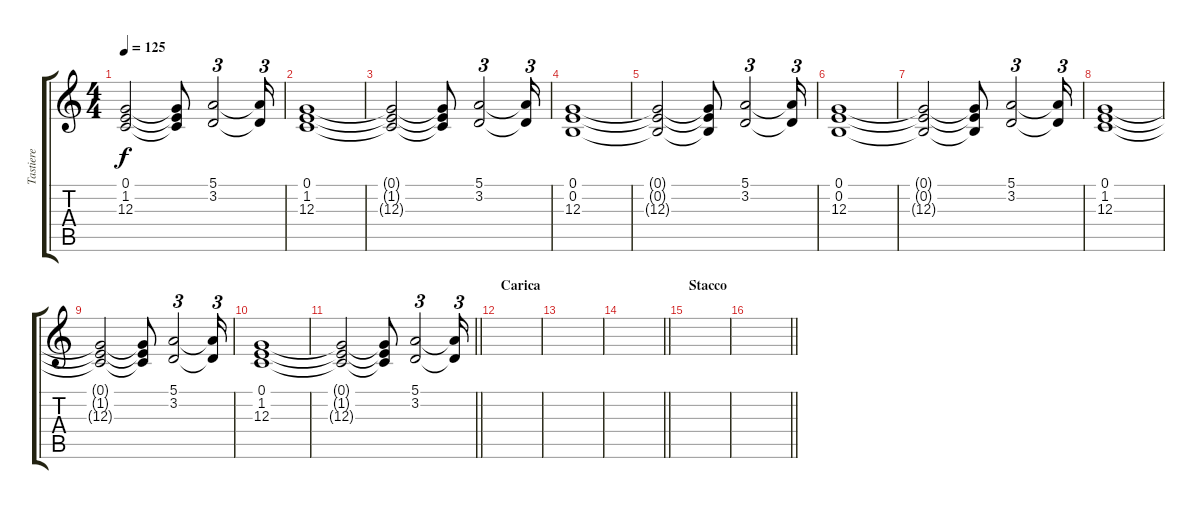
\track ("Tastiere" "Tastiere") {instrument pad2warm}
\staff {score tabs}
\tuning (E4 B3 G3 D3 A2 E2) {hide}
\ts (4 4)
\tempo 125
\clef g2
\ks c
(0.1{t} 1.2{t} 12.3{t}).2{dy f} (0.1{t} 1.2{t} 12.3{t}).8 (5.1 3.2).2{tu (3 2)} (5.1{t} 3.2{t}).16{tu (3 2)} |
(0.1 1.2 12.3).1 |
(0.1{t} 1.2{t} 12.3{t}).2 (0.1{t} 1.2{t} 12.3{t}).8 (5.1 3.2).2{tu (3 2)} (5.1{t} 3.2{t}).16{tu (3 2)} |
(0.1 0.2 12.3).1 |
(0.1{t} 0.2{t} 12.3{t}).2 (0.1{t} 0.2{t} 12.3{t}).8 (5.1 3.2).2{tu (3 2)} (5.1{t} 3.2{t}).16{tu (3 2)} |
(0.1 0.2 12.3).1 |
(0.1{t} 0.2{t} 12.3{t}).2 (0.1{t} 0.2{t} 12.3{t}).8 (5.1 3.2).2{tu (3 2)} (5.1{t} 3.2{t}).16{tu (3 2)} |
(0.1 1.2 12.3).1 |
(0.1{t} 1.2{t} 12.3{t}).2 (0.1{t} 1.2{t} 12.3{t}).8 (5.1 3.2).2{tu (3 2)} (5.1{t} 3.2{t}).16{tu (3 2)} |
(0.1 1.2 12.3).1 |
\barLineRight lightlight
(0.1{t} 1.2{t} 12.3{t}).2 (0.1{t} 1.2{t} 12.3{t}).8 (5.1 3.2).2{tu (3 2)} (5.1{t} 3.2{t}).16{tu (3 2)} |
\section ("" "Carica")
|
|
\barLineRight lightlight
|
\section ("" "Stacco")
|
\barLineRight lightlight
